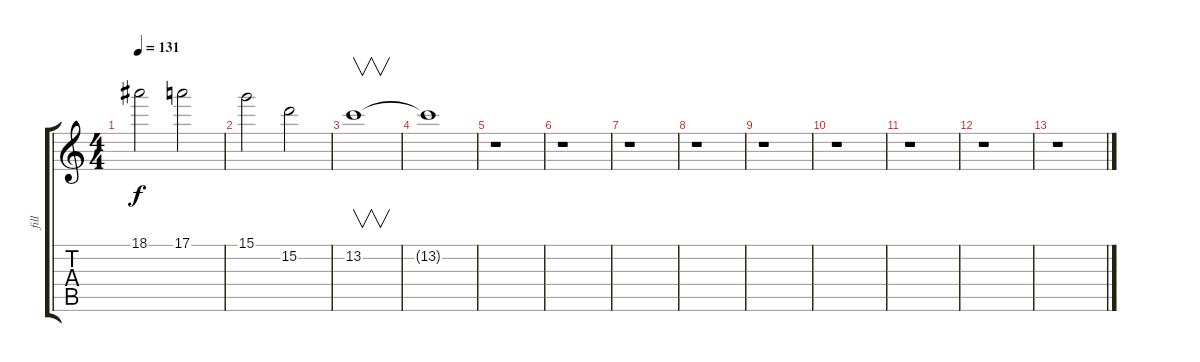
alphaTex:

\track ("fill" "fill") {instrument distortionguitar}
\staff {score tabs}
\tuning (E4 B3 G3 D3 A2 D2) {hide}
\ts (4 4)
\tempo 131
\clef g2
\ks c
18.1.2{dy f} 17.1.2 |
15.1.2 15.2.2 |
13.2.1{v} |
13.2{t}.1 |
r.1 |
r.1 |
r.1 |
r.1 |
r.1 |
r.1 |
r.1 |
r.1 |
r.1
